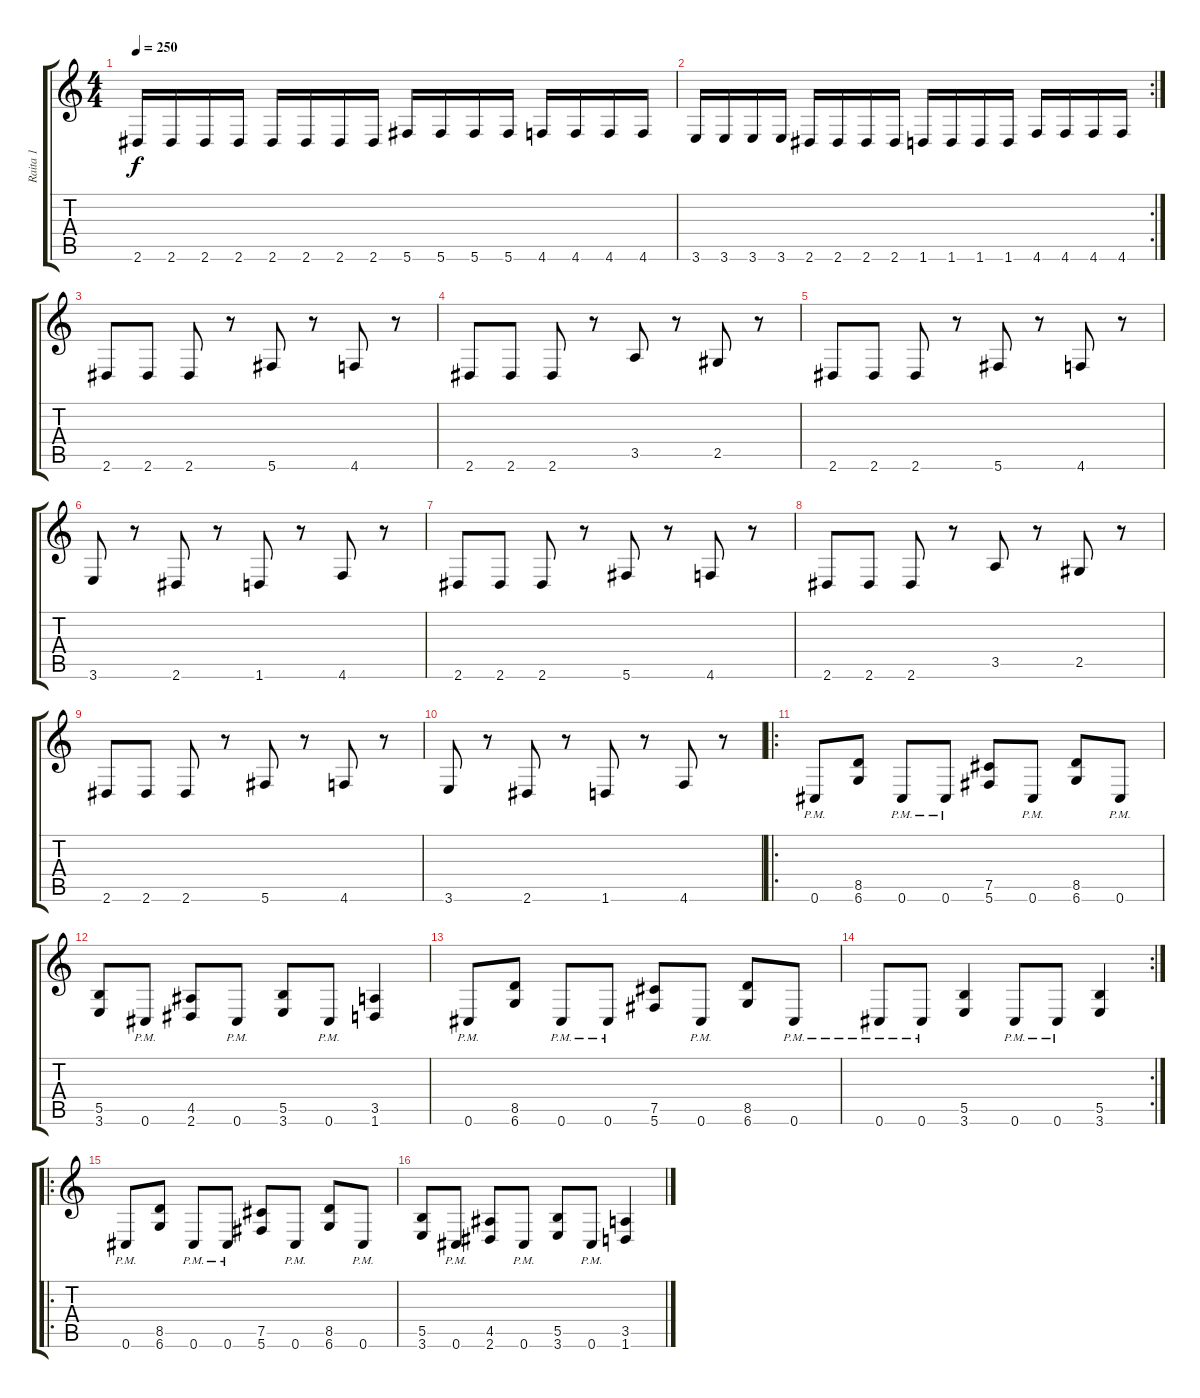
\track ("Raita 1" "Raita 1") {instrument distortionguitar}
\staff {score tabs}
\tuning (Db4 Ab3 E3 B2 Gb2 Db2) {hide}
\ts (4 4)
\tempo 250
\clef g2
\ks c
2.6.16{dy f} 2.6.16 2.6.16 2.6.16 2.6.16 2.6.16 2.6.16 2.6.16 5.6.16 5.6.16 5.6.16 5.6.16 4.6.16 4.6.16 4.6.16 4.6.16 |
\rc 2
3.6.16 3.6.16 3.6.16 3.6.16 2.6.16 2.6.16 2.6.16 2.6.16 1.6.16 1.6.16 1.6.16 1.6.16 4.6.16 4.6.16 4.6.16 4.6.16 |
2.6.8 2.6.8 2.6.8 r.8 5.6.8 r.8 4.6.8 r.8 |
2.6.8 2.6.8 2.6.8 r.8 3.5.8 r.8 2.5.8 r.8 |
2.6.8 2.6.8 2.6.8 r.8 5.6.8 r.8 4.6.8 r.8 |
3.6.8 r.8 2.6.8 r.8 1.6.8 r.8 4.6.8 r.8 |
2.6.8 2.6.8 2.6.8 r.8 5.6.8 r.8 4.6.8 r.8 |
2.6.8 2.6.8 2.6.8 r.8 3.5.8 r.8 2.5.8 r.8 |
2.6.8 2.6.8 2.6.8 r.8 5.6.8 r.8 4.6.8 r.8 |
3.6.8 r.8 2.6.8 r.8 1.6.8 r.8 4.6.8 r.8 |
\ro
0.6{pm}.8 (8.5 6.6).8 0.6{pm}.8 0.6{pm}.8 (7.5 5.6).8 0.6{pm}.8 (8.5 6.6).8 0.6{pm}.8 |
(5.5 3.6).8 0.6{pm}.8 (4.5 2.6).8 0.6{pm}.8 (5.5 3.6).8 0.6{pm}.8 (3.5 1.6).4 |
0.6{pm}.8 (8.5 6.6).8 0.6{pm}.8 0.6{pm}.8 (7.5 5.6).8 0.6{pm}.8 (8.5 6.6).8 0.6{pm}.8 |
\rc 2
0.6{pm}.8 0.6{pm}.8 (5.5 3.6).4 0.6{pm}.8 0.6{pm}.8 (5.5 3.6).4 |
\ro
0.6{pm}.8 (8.5 6.6).8 0.6{pm}.8 0.6{pm}.8 (7.5 5.6).8 0.6{pm}.8 (8.5 6.6).8 0.6{pm}.8 |
(5.5 3.6).8 0.6{pm}.8 (4.5 2.6).8 0.6{pm}.8 (5.5 3.6).8 0.6{pm}.8 (3.5 1.6).4
